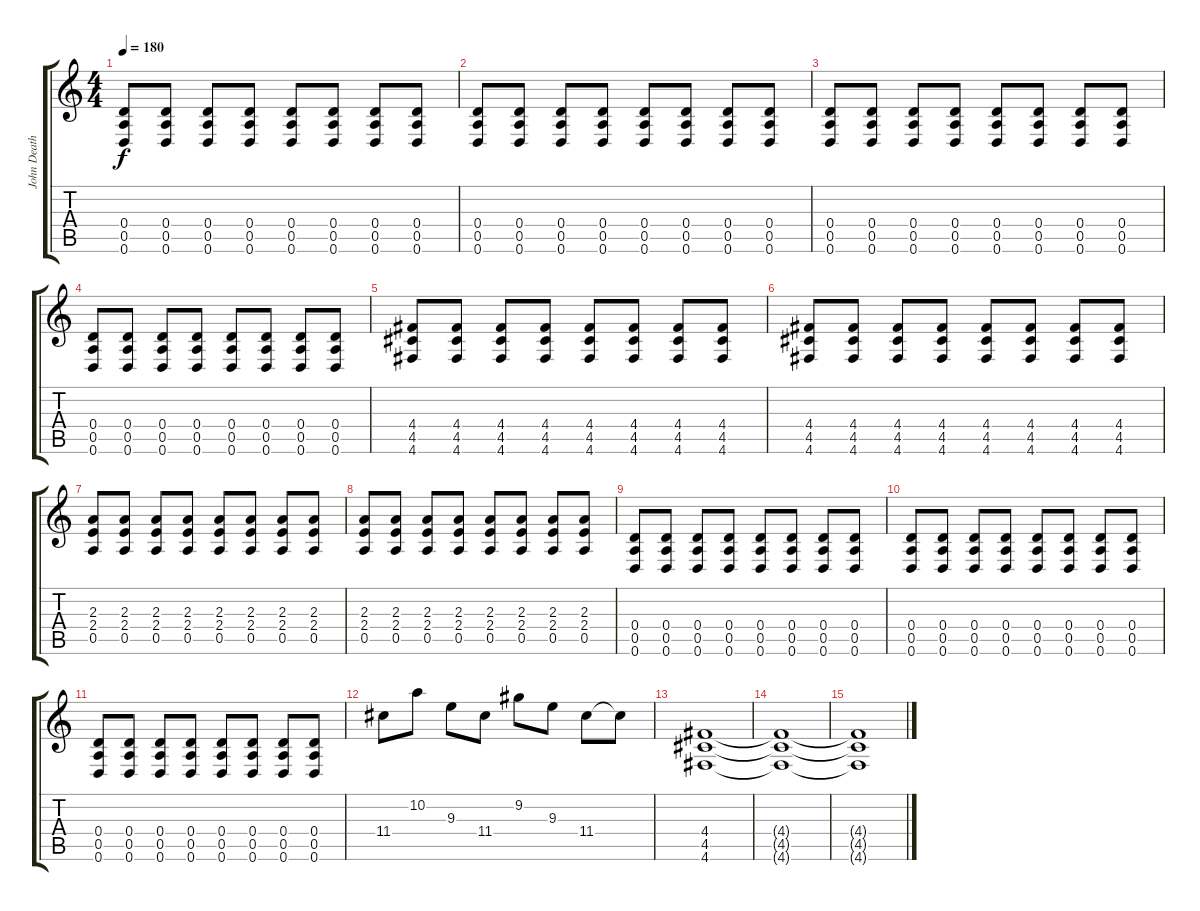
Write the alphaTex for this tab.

\track ("John Death (Lead)" "John Death") {instrument overdrivenguitar}
\staff {score tabs}
\tuning (E4 B3 G3 D3 A2 D2) {hide}
\ts (4 4)
\tempo 180
\clef g2
\ks c
(0.4 0.5 0.6).8{dy f} (0.4 0.5 0.6).8 (0.4 0.5 0.6).8 (0.4 0.5 0.6).8 (0.4 0.5 0.6).8 (0.4 0.5 0.6).8 (0.4 0.5 0.6).8 (0.4 0.5 0.6).8 |
(0.4 0.5 0.6).8 (0.4 0.5 0.6).8 (0.4 0.5 0.6).8 (0.4 0.5 0.6).8 (0.4 0.5 0.6).8 (0.4 0.5 0.6).8 (0.4 0.5 0.6).8 (0.4 0.5 0.6).8 |
(0.4 0.5 0.6).8 (0.4 0.5 0.6).8 (0.4 0.5 0.6).8 (0.4 0.5 0.6).8 (0.4 0.5 0.6).8 (0.4 0.5 0.6).8 (0.4 0.5 0.6).8 (0.4 0.5 0.6).8 |
(0.4 0.5 0.6).8 (0.4 0.5 0.6).8 (0.4 0.5 0.6).8 (0.4 0.5 0.6).8 (0.4 0.5 0.6).8 (0.4 0.5 0.6).8 (0.4 0.5 0.6).8 (0.4 0.5 0.6).8 |
(4.4 4.5 4.6).8 (4.4 4.5 4.6).8 (4.4 4.5 4.6).8 (4.4 4.5 4.6).8 (4.4 4.5 4.6).8 (4.4 4.5 4.6).8 (4.4 4.5 4.6).8 (4.4 4.5 4.6).8 |
(4.4 4.5 4.6).8 (4.4 4.5 4.6).8 (4.4 4.5 4.6).8 (4.4 4.5 4.6).8 (4.4 4.5 4.6).8 (4.4 4.5 4.6).8 (4.4 4.5 4.6).8 (4.4 4.5 4.6).8 |
(2.3 2.4 0.5).8 (2.3 2.4 0.5).8 (2.3 2.4 0.5).8 (2.3 2.4 0.5).8 (2.3 2.4 0.5).8 (2.3 2.4 0.5).8 (2.3 2.4 0.5).8 (2.3 2.4 0.5).8 |
(2.3 2.4 0.5).8 (2.3 2.4 0.5).8 (2.3 2.4 0.5).8 (2.3 2.4 0.5).8 (2.3 2.4 0.5).8 (2.3 2.4 0.5).8 (2.3 2.4 0.5).8 (2.3 2.4 0.5).8 |
(0.4 0.5 0.6).8 (0.4 0.5 0.6).8 (0.4 0.5 0.6).8 (0.4 0.5 0.6).8 (0.4 0.5 0.6).8 (0.4 0.5 0.6).8 (0.4 0.5 0.6).8 (0.4 0.5 0.6).8 |
(0.4 0.5 0.6).8 (0.4 0.5 0.6).8 (0.4 0.5 0.6).8 (0.4 0.5 0.6).8 (0.4 0.5 0.6).8 (0.4 0.5 0.6).8 (0.4 0.5 0.6).8 (0.4 0.5 0.6).8 |
(0.4 0.5 0.6).8 (0.4 0.5 0.6).8 (0.4 0.5 0.6).8 (0.4 0.5 0.6).8 (0.4 0.5 0.6).8 (0.4 0.5 0.6).8 (0.4 0.5 0.6).8 (0.4 0.5 0.6).8 |
11.4.8 10.2.8 9.3.8 11.4.8 9.2.8 9.3.8 11.4.8 11.4{t}.8 |
(4.4 4.5 4.6).1 |
(4.4{t} 4.5{t} 4.6{t}).1 |
(4.4{t} 4.5{t} 4.6{t}).1
